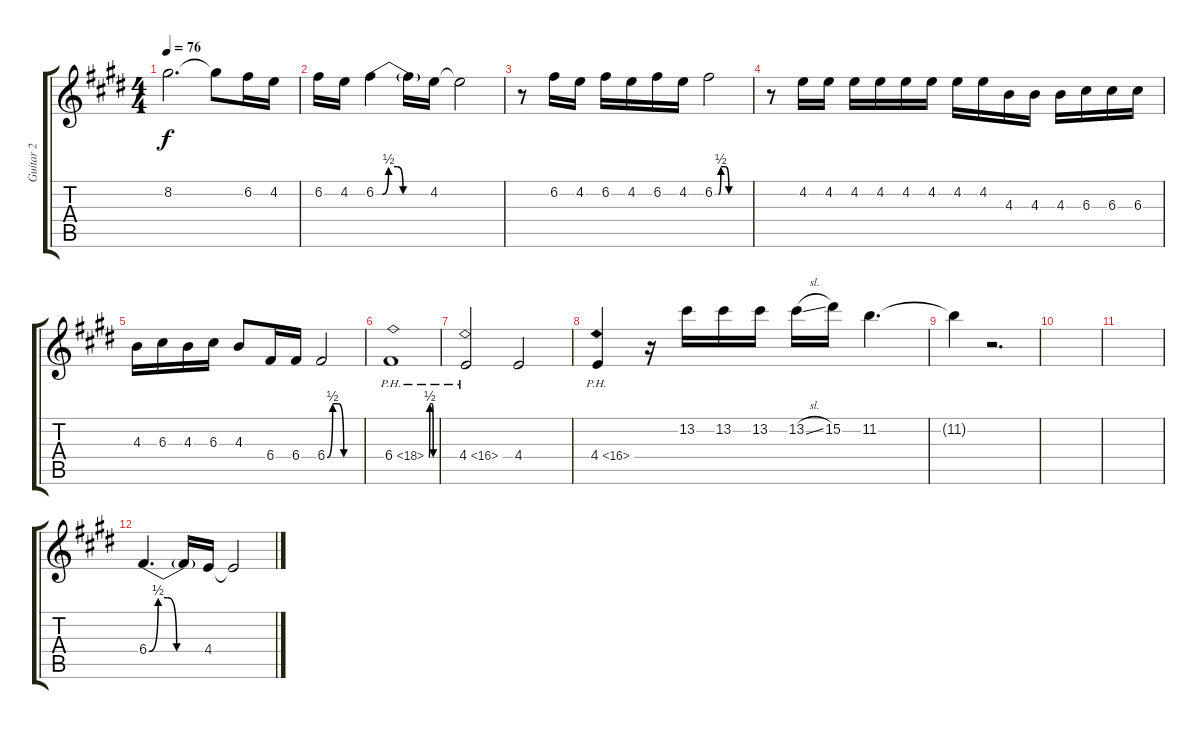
\track ("Guitar 2" "Guitar 2") {instrument distortionguitar}
\staff {score tabs}
\tuning (E4 C4 G3 C3 G2 C2) {hide}
\ts (4 4)
\tempo 76
\clef g2
\ks e
8.2{t}.2{d dy f} 8.2{t}.8 6.2.16 4.2.16 |
6.2.16 4.2.16 6.2{be (custom 0 0 7 0 14 2 24 2 30 0 60 0)}.4 6.2{t}.16 4.2.16 4.2{t}.2 |
r.8 6.2.16 4.2.16 6.2.16 4.2.16 6.2.16 4.2.16 6.2{be (custom 0 0 7 0 11 2 19 2 25 0 60 0)}.2 |
r.8 4.2.16 4.2.16 4.2.16 4.2.16 4.2.16 4.2.16 4.2.16 4.2.16 4.3.16 4.3.16 4.3.16 6.3.16 6.3.16 6.3.16 |
4.3.16 6.3.16 4.3.16 6.3.16 4.3.8 6.4.16 6.4.16 6.4{be (custom 0 0 10 2 20 2 30 0 60 0)}.2 |
6.4{be (custom 0 0 3 0 8 2 32 2 39 0 60 0) ph 12}.1 |
4.4{ph 12}.2 4.4.2 |
4.4{ph 12}.4 r.16 13.2.16 13.2.16 13.2.16 13.2{sl}.16 15.2.16 11.2.4{d} |
11.2{t}.4 r.2{d} |
|
|
6.4{be (custom 0 0 10 2 20 2 30 0 60 0)}.4{d} 6.4{t}.16 4.4.16 4.4{t}.2
